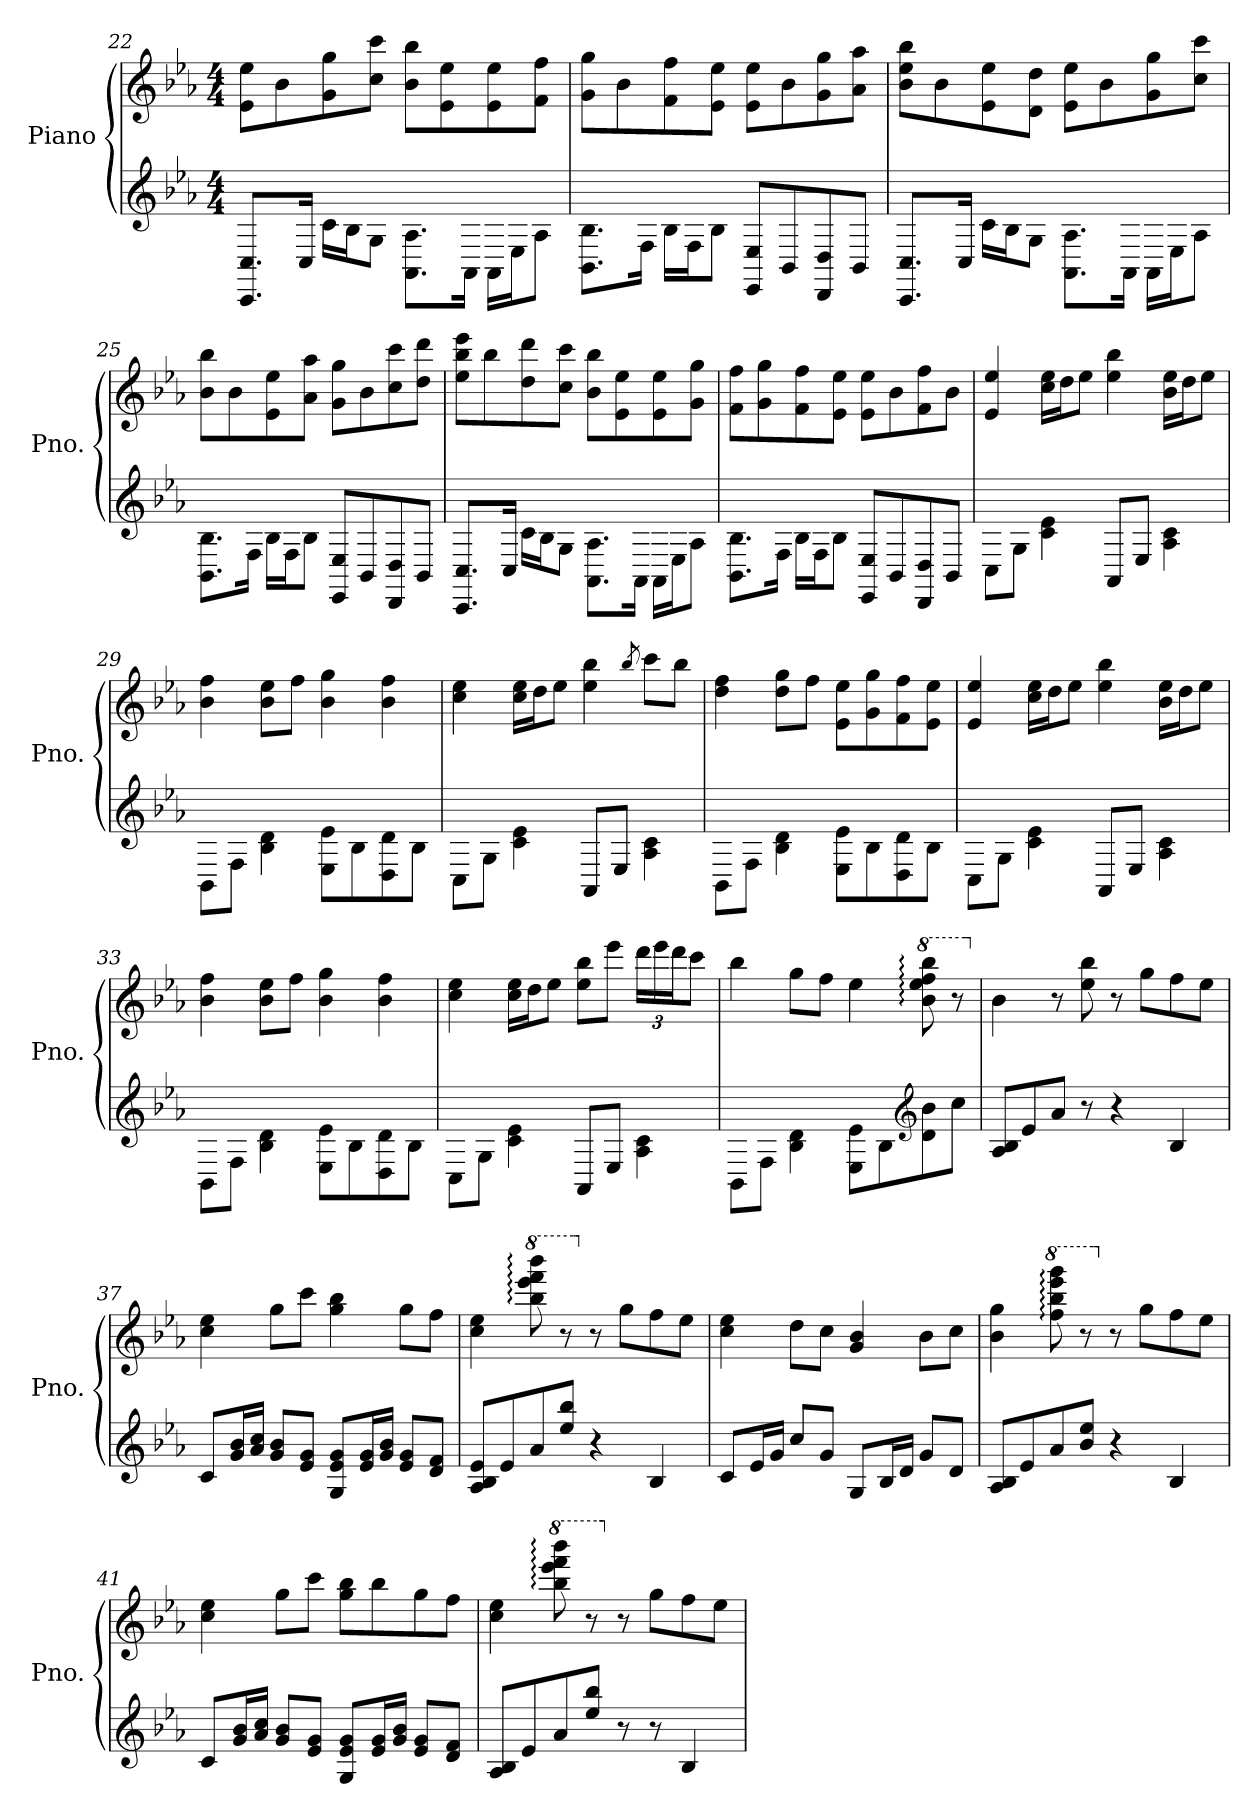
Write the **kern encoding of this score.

**kern	**kern
*part1	*part1
*staff2	*staff1
*I"Piano	*
*I'Pno.	*
*clefG2	*clefG2
*k[b-e-a-]	*k[b-e-a-]
*M4/4	*M4/4
=22	=22
8.CC/ 8.C/L	8e-\ 8ee-\L
.	8b-\
16C/Jk	.
16c\LL	8g\ 8gg\
16B-\J	.
8G\J	8cc\ 8ccc\J
8.AA-\ 8.A-\L	8b-\ 8bb-\L
.	8e-\ 8ee-\
16AA-\Jk	.
16AA-\LL	8e-\ 8ee-\
16E-\J	.
8A-\J	8f\ 8ff\J
!!LO:PB:g=z
=23	=23
8.BB-\ 8.B-\L	8g\ 8gg\L
.	8b-\
16F\Jk	.
16B-\LL	8f\ 8ff\
16F\J	.
8B-\J	8e-\ 8ee-\J
8EE-/ 8E-/L	8e-\ 8ee-\L
8BB-/	8b-\
8DD/ 8D/	8g\ 8gg\
8BB-/J	8a-\ 8aa-\J
=24	=24
8.CC/ 8.C/L	8b-\ 8ee-\ 8bb-\L
.	8b-\
16C/Jk	.
16c\LL	8e-\ 8ee-\
16B-\J	.
8G\J	8d\ 8dd\J
8.AA-\ 8.A-\L	8e-\ 8ee-\L
.	8b-\
16AA-\Jk	.
16AA-\LL	8g\ 8gg\
16E-\J	.
8A-\J	8cc\ 8ccc\J
=25	=25
8.BB-\ 8.B-\L	8b-\ 8bb-\L
.	8b-\
16F\Jk	.
16B-\LL	8e-\ 8ee-\
16F\J	.
8B-\J	8a-\ 8aa-\J
8EE-/ 8E-/L	8g\ 8gg\L
8BB-/	8b-\
8DD/ 8D/	8cc\ 8ccc\
8BB-/J	8dd\ 8ddd\J
!!LO:LB:g=z
=26	=26
8.CC/ 8.C/L	8ee-\ 8bb-\ 8eee-\L
.	8bb-\
16C/Jk	.
16c\LL	8dd\ 8ddd\
16B-\J	.
8G\J	8cc\ 8ccc\J
8.AA-\ 8.A-\L	8b-\ 8bb-\L
.	8e-\ 8ee-\
16AA-\Jk	.
16AA-\LL	8e-\ 8ee-\
16E-\J	.
8A-\J	8g\ 8gg\J
=27	=27
8.BB-\ 8.B-\L	8f\ 8ff\L
.	8g\ 8gg\
16F\Jk	.
16B-\LL	8f\ 8ff\
16F\J	.
8B-\J	8e-\ 8ee-\J
8EE-/ 8E-/L	8e-\ 8ee-\L
8BB-/	8b-\
8DD/ 8D/	8f\ 8ff\
8BB-/J	8b-\J
=28	=28
8C\L	4e-/ 4ee-/
8G\J	.
4c\ 4e-\	16cc\ 16ee-\LL
.	16dd\J
.	8ee-\J
8AA-/L	4ee-\ 4bb-\
8E-/J	.
4A-\ 4c\	16b-\ 16ee-\LL
.	16dd\J
.	8ee-\J
=29	=29
8BB-\L	4b-\ 4ff\
8F\J	.
4B-\ 4d\	8b-\ 8ee-\L
.	8ff\J
8E-\ 8e-\L	4b-\ 4gg\
8B-\	.
8D\ 8d\	4b-\ 4ff\
8B-\J	.
!!LO:LB:g=z
=30	=30
8C\L	4cc\ 4ee-\
8G\J	.
4c\ 4e-\	16cc\ 16ee-\LL
.	16dd\J
.	8ee-\J
8AA-/L	4ee-\ 4bb-\
8E-/J	.
.	8qbb-/
4A-\ 4c\	8ccc\L
.	8bb-\J
=31	=31
8BB-\L	4dd\ 4ff\
8F\J	.
4B-\ 4d\	8dd\ 8gg\L
.	8ff\J
8E-\ 8e-\L	8e-\ 8ee-\L
8B-\	8g\ 8gg\
8D\ 8d\	8f\ 8ff\
8B-\J	8e-\ 8ee-\J
=32	=32
8C\L	4e-/ 4ee-/
8G\J	.
4c\ 4e-\	16cc\ 16ee-\LL
.	16dd\J
.	8ee-\J
8AA-/L	4ee-\ 4bb-\
8E-/J	.
4A-\ 4c\	16b-\ 16ee-\LL
.	16dd\J
.	8ee-\J
=33	=33
8BB-\L	4b-\ 4ff\
8F\J	.
4B-\ 4d\	8b-\ 8ee-\L
.	8ff\J
8E-\ 8e-\L	4b-\ 4gg\
8B-\	.
8D\ 8d\	4b-\ 4ff\
8B-\J	.
!!LO:LB:g=z
=34	=34
8C\L	4cc\ 4ee-\
8G\J	.
4c\ 4e-\	16cc\ 16ee-\LL
.	16dd\J
.	8ee-\J
8AA-/L	8ee-\ 8bb-\L
8E-/J	8eee-\J
*	*Xbrackettup
4A-\ 4c\	24ddd\LL
.	24eee-\
.	24ddd\J
.	8ccc\J
=35	=35
8BB-\L	4bb-\
8F\J	.
4B-\ 4d\	8gg\L
.	8ff\J
8E-\ 8e-\L	4ee-\
8B-\	.
*clefG2	*
*	*8va
8d\ 8b-\	8bb-\: 8eee-\: 8fff\: 8bbb-\:
8cc\J	8r
=36	=36
*	*X8va
8A-/ 8B-/L	4b-\
8e-/	.
8a-/J	8r
8r	8ee-\ 8bb-\
4r	8r
.	8gg\L
4B-/	8ff\
.	8ee-\J
=37	=37
8c/L	4cc\ 4ee-\
16g/ 16b-/L	.
16a-/ 16cc/JJ	.
8g/ 8b-/L	8gg\L
8e-/ 8g/J	8ccc\J
8G/ 8e-/ 8g/L	4gg\ 4bb-\
16e-/ 16g/L	.
16g/ 16b-/JJ	.
8e-/ 8g/L	8gg\L
8d/ 8f/J	8ff\J
!!LO:LB:g=z
=38	=38
8A-/ 8B-/ 8e-/L	4cc\ 4ee-\
8e-/	.
*	*8va
8a-/	8bbb-\: 8eeee-\: 8ffff\: 8bbbb-\:
8ee-/ 8bb-/J	8r
*	*X8va
4r	8r
.	8gg\L
4B-/	8ff\
.	8ee-\J
=39	=39
8c/L	4cc\ 4ee-\
16e-/L	.
16g/JJ	.
8cc/L	8dd\L
8g/J	8cc\J
8G/L	4g/ 4b-/
16B-/L	.
16d/JJ	.
8g/L	8b-\L
8d/J	8cc\J
=40	=40
8A-/ 8B-/L	4b-\ 4gg\
8e-/	.
*	*8va
8a-/	8fff\: 8bbb-\: 8eeee-\: 8gggg\:
8b-/ 8ee-/J	8r
*	*X8va
4r	8r
.	8gg\L
4B-/	8ff\
.	8ee-\J
=41	=41
8c/L	4cc\ 4ee-\
16g/ 16b-/L	.
16a-/ 16cc/JJ	.
8g/ 8b-/L	8gg\L
8e-/ 8g/J	8ccc\J
8G/ 8e-/ 8g/L	8gg\ 8bb-\L
16e-/ 16g/L	8bb-\
16g/ 16b-/JJ	.
8e-/ 8g/L	8gg\
8d/ 8f/J	8ff\J
!!LO:LB:g=z
=42	=42
8A-/ 8B-/L	4cc\ 4ee-\
8e-/	.
*	*8va
8a-/	8bbb-\: 8eeee-\: 8ffff\: 8bbbb-\:
8ee-/ 8bb-/J	8r
*	*X8va
8r	8r
8r	8gg\L
4B-/	8ff\
.	8ee-\J
=	=
*-	*-
